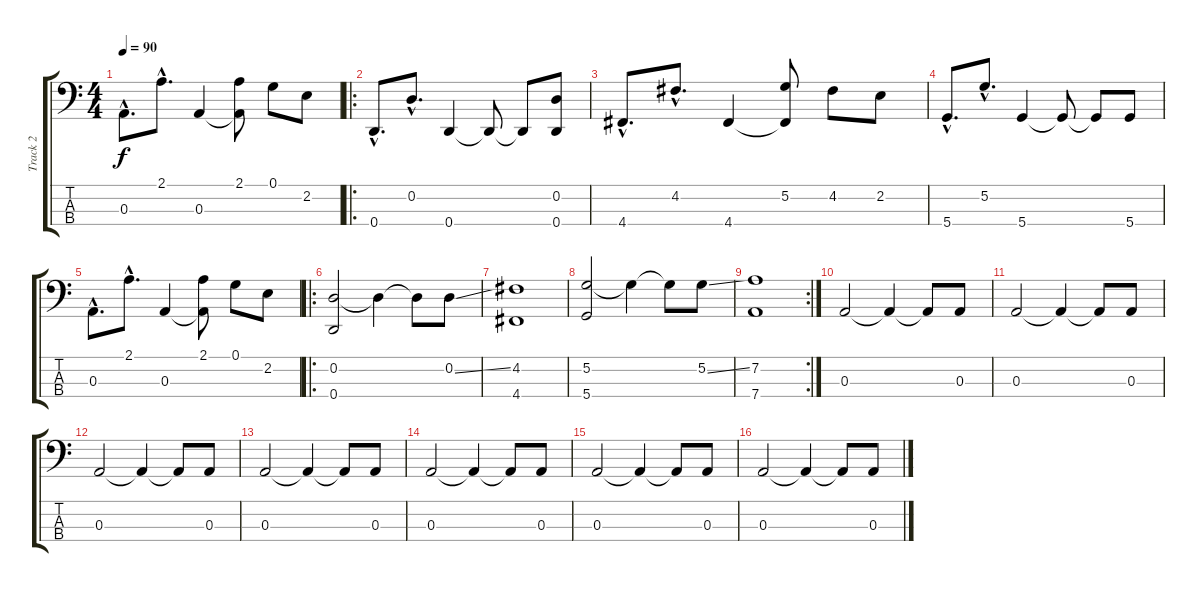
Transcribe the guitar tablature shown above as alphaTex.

\track ("Track 2" "Track 2") {instrument acousticguitarnylon}
\staff {score tabs}
\tuning (G2 D2 A1 D1) {hide}
\ts (4 4)
\tempo 90
\clef f4
\ks c
0.3{hac}.8{d dy f} 2.1{hac}.8{d} 0.3.4 (2.1 0.3{t}).8 0.1.8 2.2.8 |
\ro
0.4{hac}.8{d} 0.2{hac}.8{d} 0.4.4 0.4{t}.8 0.4{t}.8 (0.2 0.4).8 |
4.4{hac}.8{d} 4.2{hac}.8{d} 4.4.4 (5.2 4.4{t}).8 4.2.8 2.2.8 |
5.4{hac}.8{d} 5.2{hac}.8{d} 5.4.4 5.4{t}.8 5.4{t}.8 5.4.8 |
0.3{hac}.8{d} 2.1{hac}.8{d} 0.3.4 (2.1 0.3{t}).8 0.1.8 2.2.8 |
\ro
(0.2 0.4).2 0.2{t}.4 0.2{t}.8 0.2{ss}.8 |
(4.2 4.4).1 |
(5.2 5.4).2 5.2{t}.4 5.2{t}.8 5.2{ss}.8 |
\rc 2
(7.2 7.4).1 |
0.3.2 0.3{t}.4 0.3{t}.8 0.3.8 |
0.3.2 0.3{t}.4 0.3{t}.8 0.3.8 |
0.3.2 0.3{t}.4 0.3{t}.8 0.3.8 |
0.3.2 0.3{t}.4 0.3{t}.8 0.3.8 |
0.3.2 0.3{t}.4 0.3{t}.8 0.3.8 |
0.3.2 0.3{t}.4 0.3{t}.8 0.3.8 |
0.3.2 0.3{t}.4 0.3{t}.8 0.3.8
